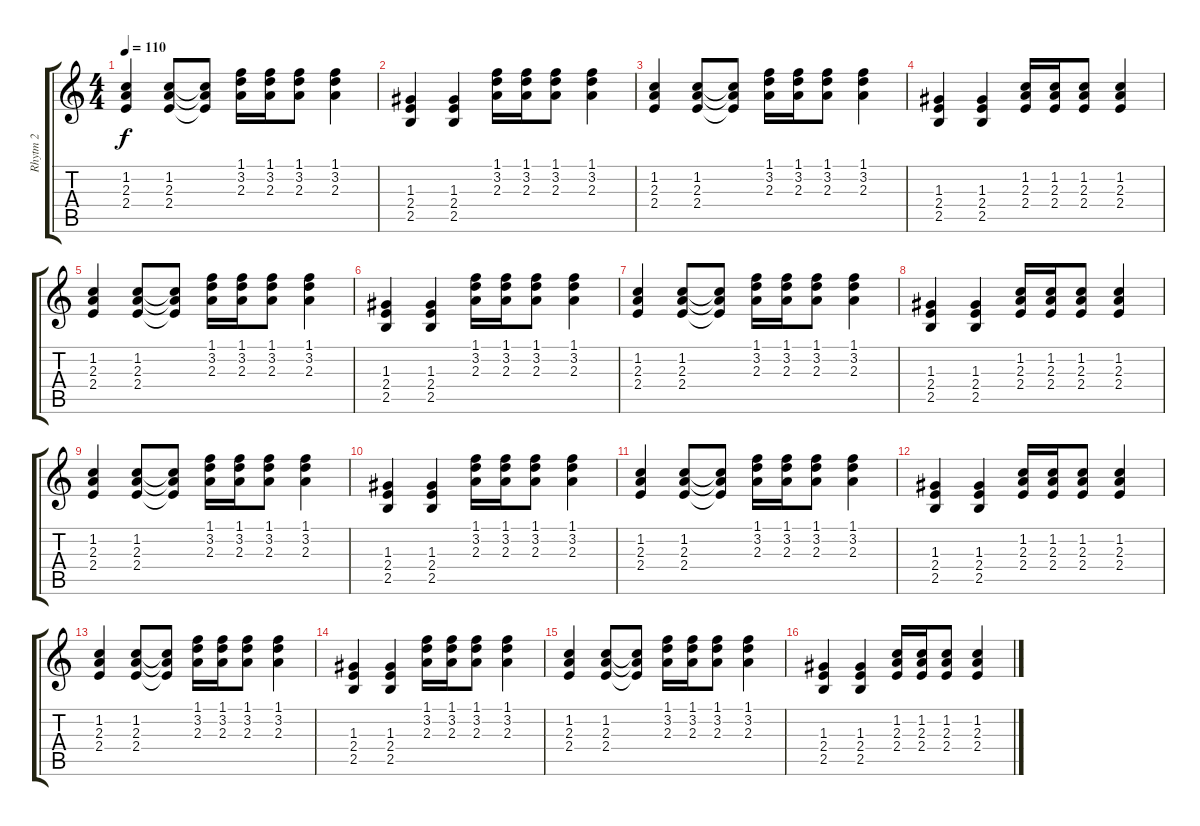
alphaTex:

\track ("Rhytm 2" "Rhytm 2") {instrument acousticguitarsteel}
\staff {score tabs}
\tuning (E4 B3 G3 D3 A2 E2) {hide}
\ts (4 4)
\tempo 110
\clef g2
\ks c
(1.2 2.3 2.4).4{dy f} (1.2 2.3 2.4).8 (1.2{t} 2.3{t} 2.4{t}).8 (1.1 3.2 2.3).16 (1.1 3.2 2.3).16 (1.1 3.2 2.3).8 (1.1 3.2 2.3).4 |
(1.3 2.4 2.5).4 (1.3 2.4 2.5).4 (1.1 3.2 2.3).16 (1.1 3.2 2.3).16 (1.1 3.2 2.3).8 (1.1 3.2 2.3).4 |
(1.2 2.3 2.4).4 (1.2 2.3 2.4).8 (1.2{t} 2.3{t} 2.4{t}).8 (1.1 3.2 2.3).16 (1.1 3.2 2.3).16 (1.1 3.2 2.3).8 (1.1 3.2 2.3).4 |
(1.3 2.4 2.5).4 (1.3 2.4 2.5).4 (1.2 2.3 2.4).16 (1.2 2.3 2.4).16 (1.2 2.3 2.4).8 (1.2 2.3 2.4).4 |
(1.2 2.3 2.4).4 (1.2 2.3 2.4).8 (1.2{t} 2.3{t} 2.4{t}).8 (1.1 3.2 2.3).16 (1.1 3.2 2.3).16 (1.1 3.2 2.3).8 (1.1 3.2 2.3).4 |
(1.3 2.4 2.5).4 (1.3 2.4 2.5).4 (1.1 3.2 2.3).16 (1.1 3.2 2.3).16 (1.1 3.2 2.3).8 (1.1 3.2 2.3).4 |
(1.2 2.3 2.4).4 (1.2 2.3 2.4).8 (1.2{t} 2.3{t} 2.4{t}).8 (1.1 3.2 2.3).16 (1.1 3.2 2.3).16 (1.1 3.2 2.3).8 (1.1 3.2 2.3).4 |
(1.3 2.4 2.5).4 (1.3 2.4 2.5).4 (1.2 2.3 2.4).16 (1.2 2.3 2.4).16 (1.2 2.3 2.4).8 (1.2 2.3 2.4).4 |
(1.2 2.3 2.4).4 (1.2 2.3 2.4).8 (1.2{t} 2.3{t} 2.4{t}).8 (1.1 3.2 2.3).16 (1.1 3.2 2.3).16 (1.1 3.2 2.3).8 (1.1 3.2 2.3).4 |
(1.3 2.4 2.5).4 (1.3 2.4 2.5).4 (1.1 3.2 2.3).16 (1.1 3.2 2.3).16 (1.1 3.2 2.3).8 (1.1 3.2 2.3).4 |
(1.2 2.3 2.4).4 (1.2 2.3 2.4).8 (1.2{t} 2.3{t} 2.4{t}).8 (1.1 3.2 2.3).16 (1.1 3.2 2.3).16 (1.1 3.2 2.3).8 (1.1 3.2 2.3).4 |
(1.3 2.4 2.5).4 (1.3 2.4 2.5).4 (1.2 2.3 2.4).16 (1.2 2.3 2.4).16 (1.2 2.3 2.4).8 (1.2 2.3 2.4).4 |
(1.2 2.3 2.4).4 (1.2 2.3 2.4).8 (1.2{t} 2.3{t} 2.4{t}).8 (1.1 3.2 2.3).16 (1.1 3.2 2.3).16 (1.1 3.2 2.3).8 (1.1 3.2 2.3).4 |
(1.3 2.4 2.5).4 (1.3 2.4 2.5).4 (1.1 3.2 2.3).16 (1.1 3.2 2.3).16 (1.1 3.2 2.3).8 (1.1 3.2 2.3).4 |
(1.2 2.3 2.4).4 (1.2 2.3 2.4).8 (1.2{t} 2.3{t} 2.4{t}).8 (1.1 3.2 2.3).16 (1.1 3.2 2.3).16 (1.1 3.2 2.3).8 (1.1 3.2 2.3).4 |
(1.3 2.4 2.5).4 (1.3 2.4 2.5).4 (1.2 2.3 2.4).16 (1.2 2.3 2.4).16 (1.2 2.3 2.4).8 (1.2 2.3 2.4).4
